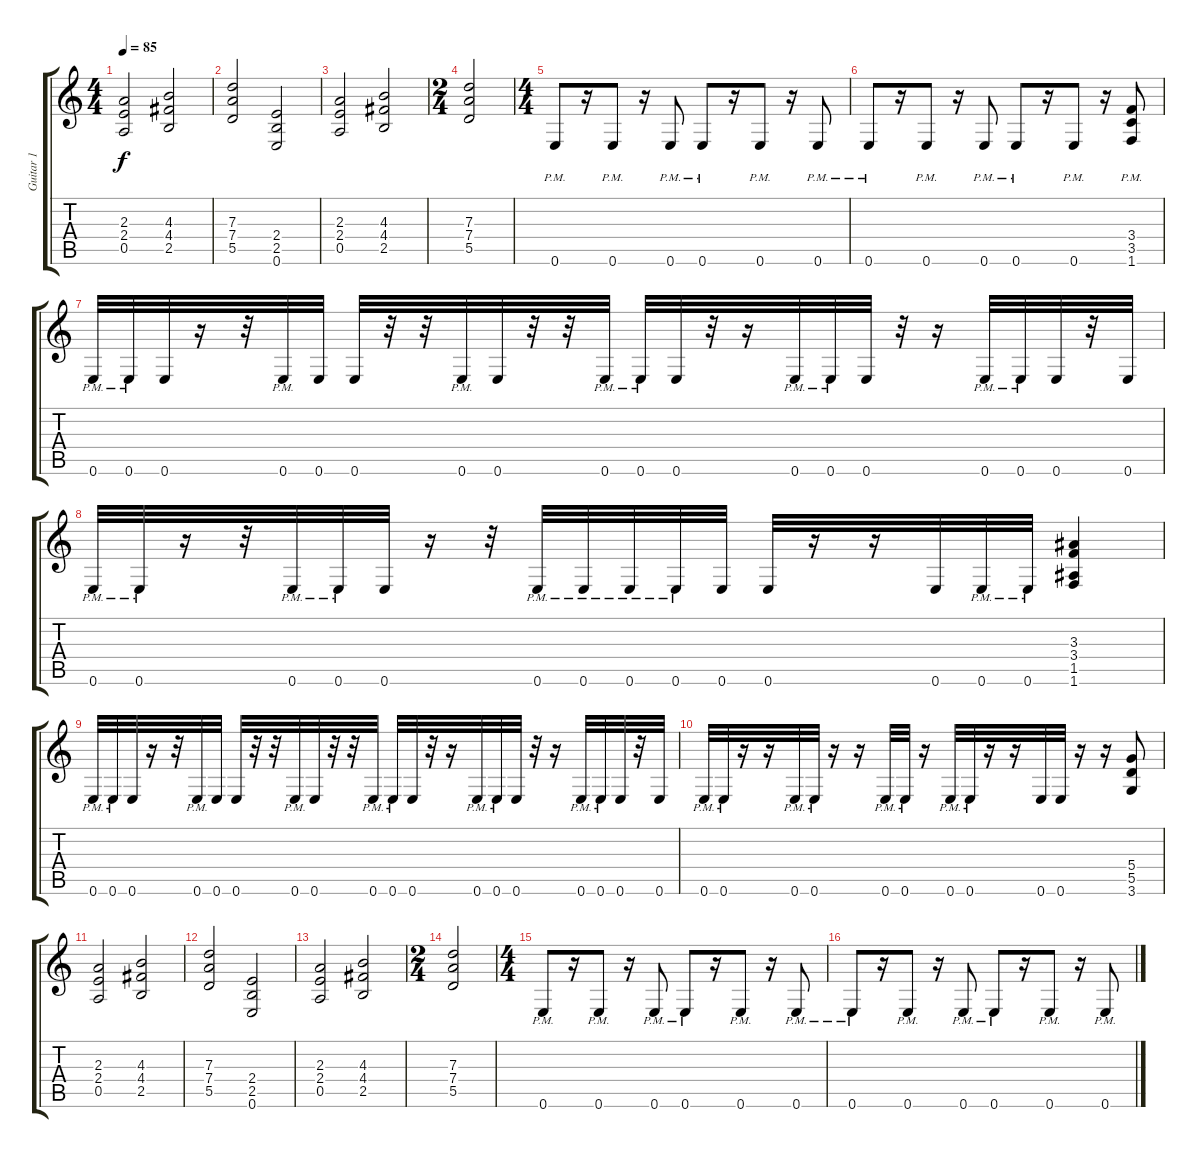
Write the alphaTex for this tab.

\track ("Guitar 1" "Guitar 1") {instrument distortionguitar}
\staff {score tabs}
\tuning (E4 B3 G3 D3 A2 E2) {hide}
\ts (4 4)
\tempo 85
\clef g2
\ks c
(2.3 2.4 0.5).2{dy f} (4.3 4.4 2.5).2 |
(7.3 7.4 5.5).2 (2.4 2.5 0.6).2 |
(2.3 2.4 0.5).2 (4.3 4.4 2.5).2 |
\ts (2 4)
(7.3 7.4 5.5).2 |
\ts (4 4)
0.6{pm}.8 r.16 0.6{pm}.8 r.16 0.6{pm}.8 0.6{pm}.8 r.16 0.6{pm}.8 r.16 0.6{pm}.8 |
0.6{pm}.8 r.16 0.6{pm}.8 r.16 0.6{pm}.8 0.6{pm}.8 r.16 0.6{pm}.8 r.16 (3.4 3.5 1.6{pm}).8 |
0.6{pm}.32 0.6{pm}.32 0.6.32 r.16 r.32 0.6{pm}.32 0.6.32 0.6.32 r.32 r.32 0.6{pm}.32 0.6.32 r.32 r.32 0.6{pm}.32 0.6{pm}.32 0.6.32 r.32 r.16 0.6{pm}.32 0.6{pm}.32 0.6.32 r.32 r.16 0.6{pm}.32 0.6{pm}.32 0.6.32 r.32 0.6.32 |
0.6{pm}.32 0.6{pm}.32 r.16 r.32 0.6{pm}.32 0.6{pm}.32 0.6.32 r.16 r.32 0.6{pm}.32 0.6{pm}.32 0.6{pm}.32 0.6{pm}.32 0.6.32 0.6.32 r.16 r.16 0.6.32 0.6{pm}.32 0.6{pm}.32 (3.3 3.4 1.5 1.6).4 |
0.6{pm}.32 0.6{pm}.32 0.6.32 r.16 r.32 0.6{pm}.32 0.6.32 0.6.32 r.32 r.32 0.6{pm}.32 0.6.32 r.32 r.32 0.6{pm}.32 0.6{pm}.32 0.6.32 r.32 r.16 0.6{pm}.32 0.6{pm}.32 0.6.32 r.32 r.16 0.6{pm}.32 0.6{pm}.32 0.6.32 r.32 0.6.32 |
0.6{pm}.32 0.6{pm}.32 r.16 r.16 0.6{pm}.32 0.6{pm}.32 r.16 r.16 0.6{pm}.32 0.6{pm}.32 r.16 0.6{pm}.32 0.6{pm}.32 r.16 r.16 0.6.32 0.6.32 r.16 r.16 (5.4 5.5 3.6).8 |
(2.3 2.4 0.5).2 (4.3 4.4 2.5).2 |
(7.3 7.4 5.5).2 (2.4 2.5 0.6).2 |
(2.3 2.4 0.5).2 (4.3 4.4 2.5).2 |
\ts (2 4)
(7.3 7.4 5.5).2 |
\ts (4 4)
0.6{pm}.8 r.16 0.6{pm}.8 r.16 0.6{pm}.8 0.6{pm}.8 r.16 0.6{pm}.8 r.16 0.6{pm}.8 |
0.6{pm}.8 r.16 0.6{pm}.8 r.16 0.6{pm}.8 0.6{pm}.8 r.16 0.6{pm}.8 r.16 0.6{pm}.8
